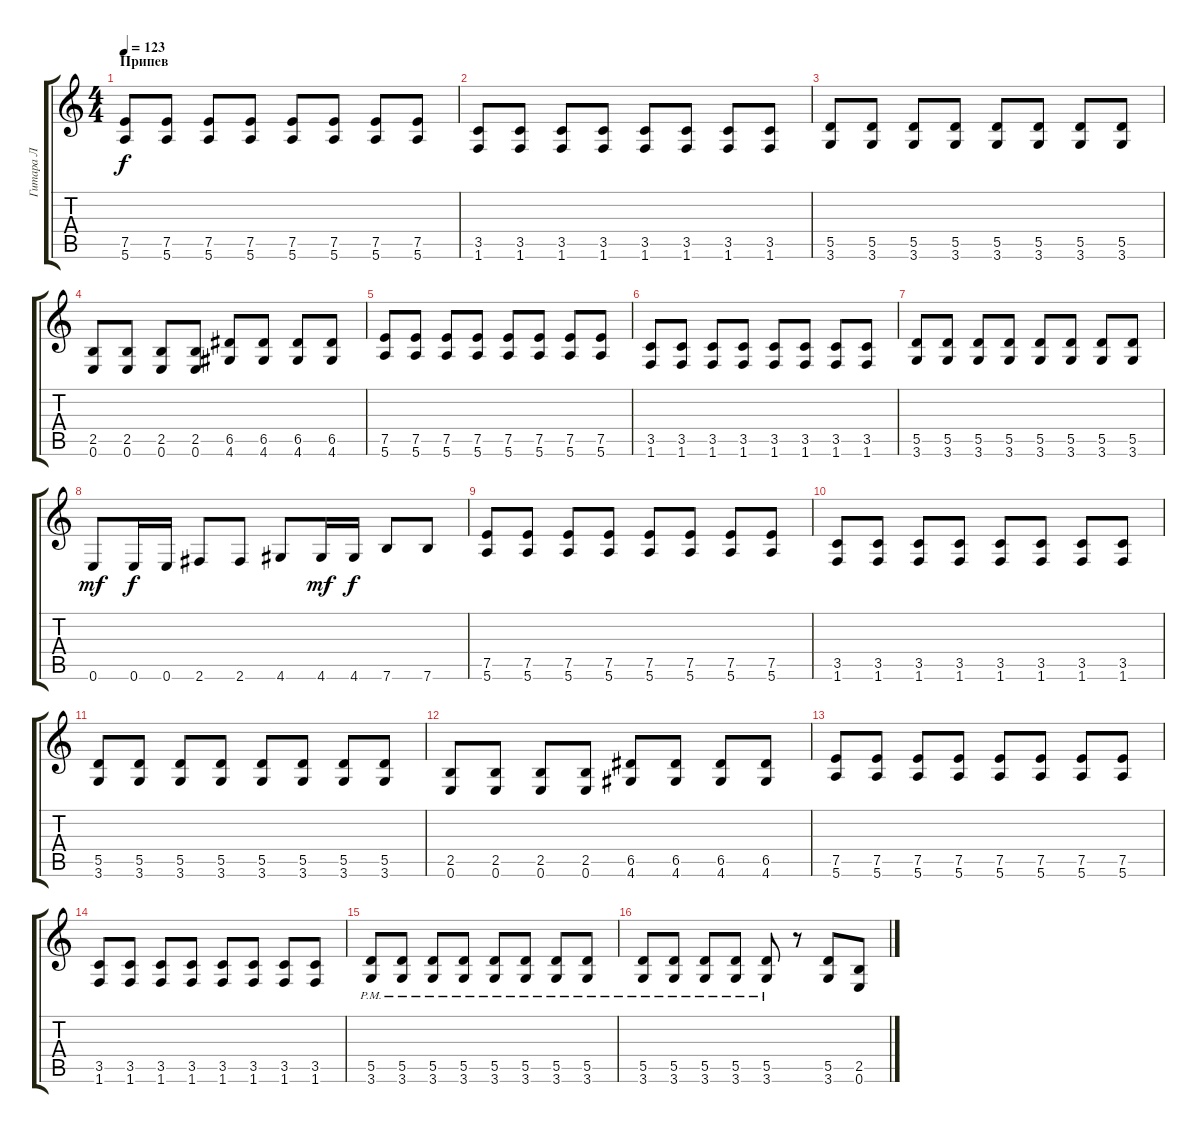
\track ("Гитара Л" "Гитара Л") {instrument overdrivenguitar}
\staff {score tabs}
\tuning (E4 B3 G3 D3 A2 E2) {hide}
\ts (4 4)
\section ("" "Припев")
\tempo 123
\clef g2
\ks c
(7.5 5.6).8{dy f volume 13} (7.5 5.6).8 (7.5 5.6).8 (7.5 5.6).8 (7.5 5.6).8 (7.5 5.6).8 (7.5 5.6).8 (7.5 5.6).8 |
(3.5 1.6).8 (3.5 1.6).8 (3.5 1.6).8 (3.5 1.6).8 (3.5 1.6).8 (3.5 1.6).8 (3.5 1.6).8 (3.5 1.6).8 |
(5.5 3.6).8 (5.5 3.6).8 (5.5 3.6).8 (5.5 3.6).8 (5.5 3.6).8 (5.5 3.6).8 (5.5 3.6).8 (5.5 3.6).8 |
(2.5 0.6).8 (2.5 0.6).8 (2.5 0.6).8 (2.5 0.6).8 (6.5 4.6).8 (6.5 4.6).8 (6.5 4.6).8 (6.5 4.6).8 |
(7.5 5.6).8 (7.5 5.6).8 (7.5 5.6).8 (7.5 5.6).8 (7.5 5.6).8 (7.5 5.6).8 (7.5 5.6).8 (7.5 5.6).8 |
(3.5 1.6).8 (3.5 1.6).8 (3.5 1.6).8 (3.5 1.6).8 (3.5 1.6).8 (3.5 1.6).8 (3.5 1.6).8 (3.5 1.6).8 |
(5.5 3.6).8 (5.5 3.6).8 (5.5 3.6).8 (5.5 3.6).8 (5.5 3.6).8 (5.5 3.6).8 (5.5 3.6).8 (5.5 3.6).8 |
0.6.8{dy mf} 0.6.16{dy f} 0.6.16 2.6.8 2.6.8 4.6.8 4.6.16{dy mf} 4.6.16{dy f} 7.6.8 7.6.8 |
(7.5 5.6).8 (7.5 5.6).8 (7.5 5.6).8 (7.5 5.6).8 (7.5 5.6).8 (7.5 5.6).8 (7.5 5.6).8 (7.5 5.6).8 |
(3.5 1.6).8 (3.5 1.6).8 (3.5 1.6).8 (3.5 1.6).8 (3.5 1.6).8 (3.5 1.6).8 (3.5 1.6).8 (3.5 1.6).8 |
(5.5 3.6).8 (5.5 3.6).8 (5.5 3.6).8 (5.5 3.6).8 (5.5 3.6).8 (5.5 3.6).8 (5.5 3.6).8 (5.5 3.6).8 |
(2.5 0.6).8 (2.5 0.6).8 (2.5 0.6).8 (2.5 0.6).8 (6.5 4.6).8 (6.5 4.6).8 (6.5 4.6).8 (6.5 4.6).8 |
(7.5 5.6).8 (7.5 5.6).8 (7.5 5.6).8 (7.5 5.6).8 (7.5 5.6).8 (7.5 5.6).8 (7.5 5.6).8 (7.5 5.6).8 |
(3.5 1.6).8 (3.5 1.6).8 (3.5 1.6).8 (3.5 1.6).8 (3.5 1.6).8 (3.5 1.6).8 (3.5 1.6).8 (3.5 1.6).8 |
(5.5{pm} 3.6{pm}).8 (5.5{pm} 3.6{pm}).8 (5.5{pm} 3.6{pm}).8 (5.5{pm} 3.6{pm}).8 (5.5{pm} 3.6{pm}).8 (5.5{pm} 3.6{pm}).8 (5.5{pm} 3.6{pm}).8 (5.5{pm} 3.6{pm}).8 |
(5.5{pm} 3.6{pm}).8 (5.5{pm} 3.6{pm}).8 (5.5{pm} 3.6{pm}).8 (5.5{pm} 3.6{pm}).8 (5.5{pm} 3.6{pm}).8 r.8 (5.5 3.6).8 (2.5 0.6).8
